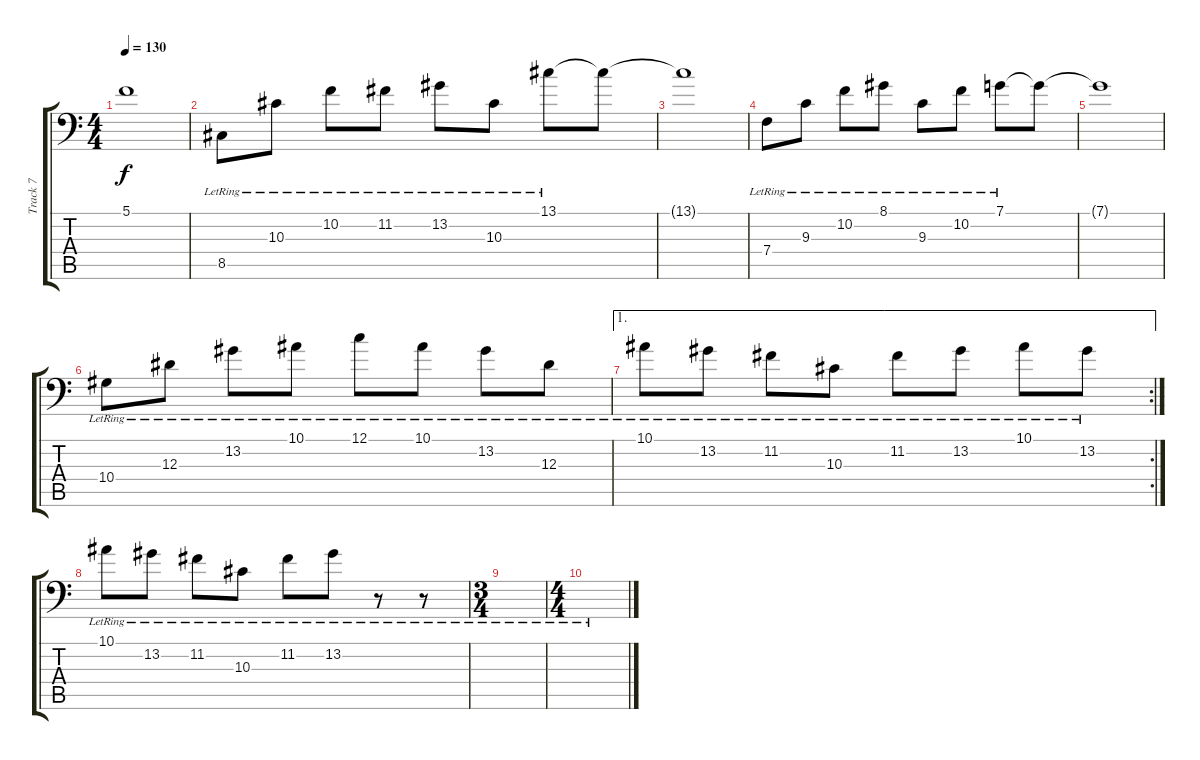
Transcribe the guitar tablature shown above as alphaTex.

\track ("Track 7" "Track 7") {instrument electricgrandpiano}
\staff {score tabs}
\tuning (C4 G3 Eb3 Bb2 F2 Bb1) {hide}
\ts (4 4)
\tempo 130
\clef f4
\ks c
5.1{t}.1{dy f} |
8.5{lr}.8 10.3{lr}.8 10.2{lr}.8 11.2{lr}.8 13.2{lr}.8 10.3{lr}.8 13.1{lr}.8 13.1{t}.8 |
13.1{t}.1 |
7.4{lr}.8 9.3{lr}.8 10.2{lr}.8 8.1{lr}.8 9.3{lr}.8 10.2{lr}.8 7.1{lr}.8 7.1{t}.8 |
7.1{t}.1 |
10.4{lr}.8 12.3{lr}.8 13.2{lr}.8 10.1{lr}.8 12.1{lr}.8 10.1{lr}.8 13.2{lr}.8 12.3{lr}.8 |
\ae 1
\rc 2
10.1{lr}.8 13.2{lr}.8 11.2{lr}.8 10.3{lr}.8 11.2{lr}.8 13.2{lr}.8 10.1{lr}.8 13.2{lr}.8 |
10.1{lr}.8 13.2{lr}.8 11.2{lr}.8 10.3{lr}.8 11.2{lr}.8 13.2{lr}.8 r.8 r.8 |
\ts (3 4)
|
\ts (4 4)
